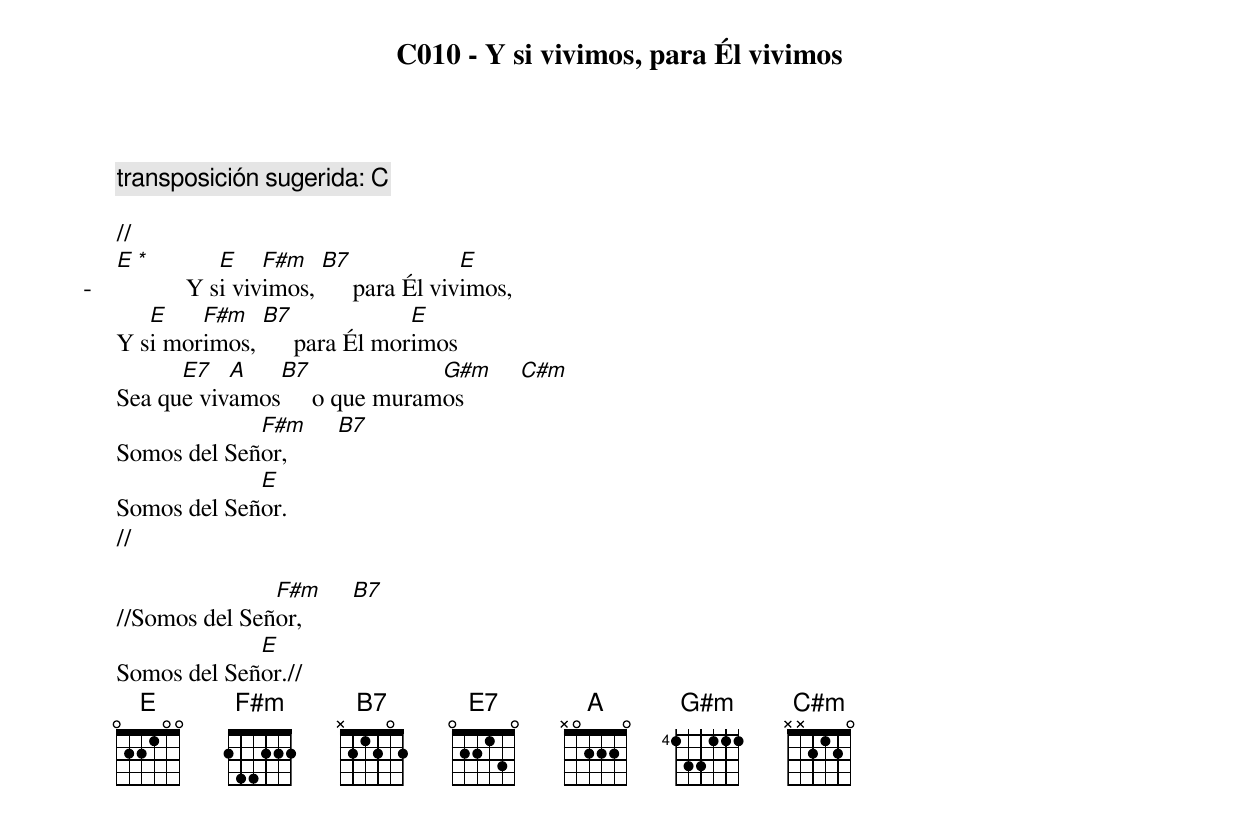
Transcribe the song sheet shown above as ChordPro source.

{title: C010 - Y si vivimos, para Él vivimos}
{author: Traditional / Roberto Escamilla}
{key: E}
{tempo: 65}
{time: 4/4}
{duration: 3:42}
{comment: transposición sugerida: C}

//
{start_of_verse:-}
[E][*]        Y s[E]i viv[F#m]imos, [B7]     para Él viv[E]imos,
Y s[E]i mor[F#m]imos, [B7]     para Él mor[E]imos
Sea qu[E7]e viv[A]amos[B7]     o que muram[G#m]os         [C#m]
Somos del Señ[F#m]or,        [B7]
Somos del Señ[E]or.
{end_of_verse}
//

{sob}
//Somos del Señ[F#m]or,        [B7]
Somos del Señ[E]or.//
{eob}
